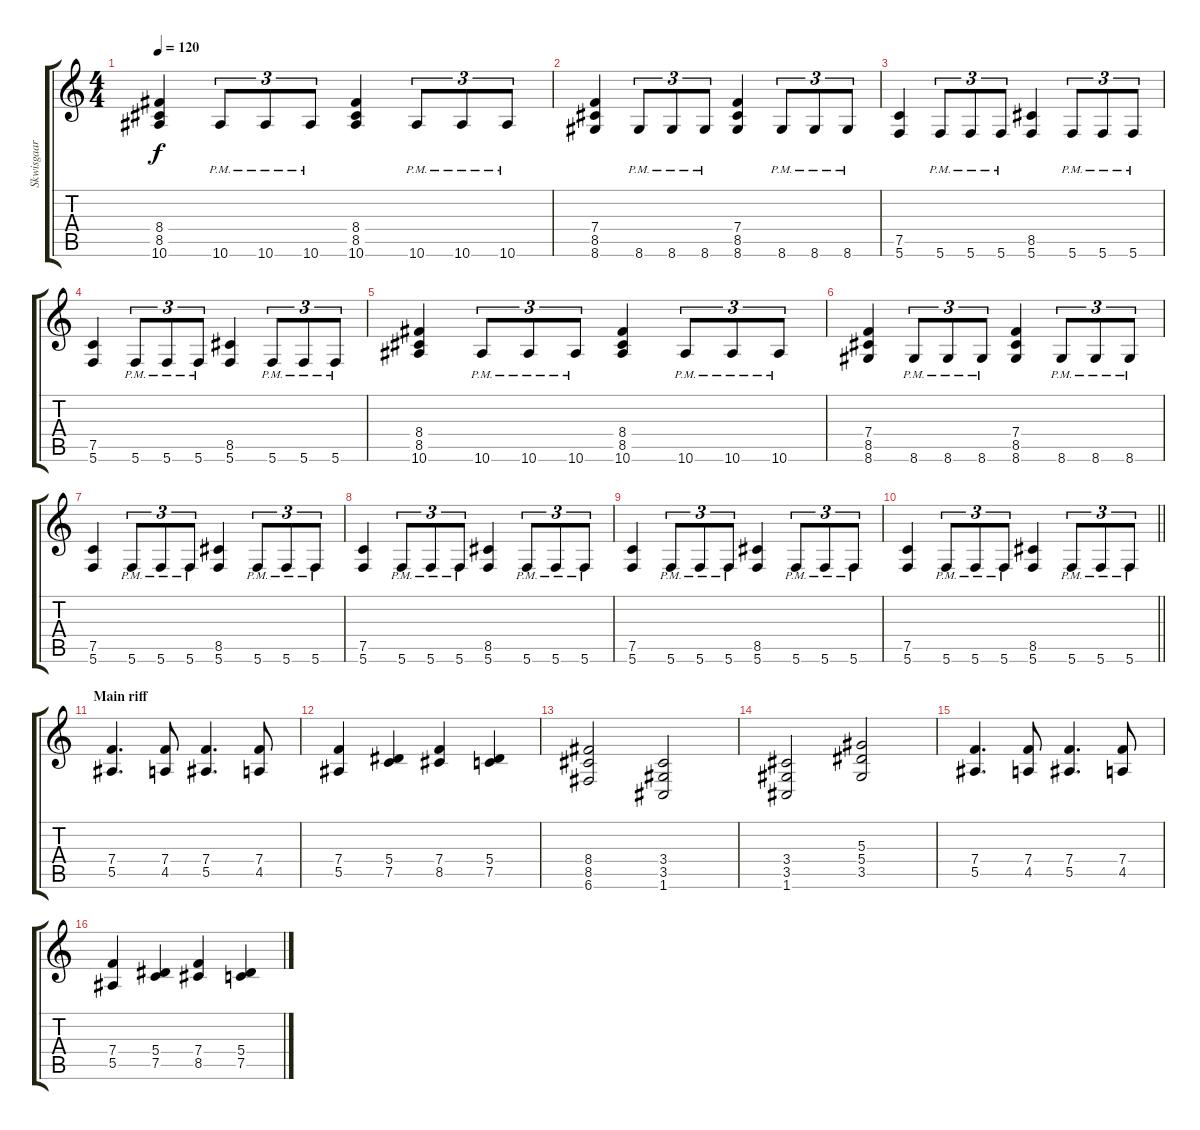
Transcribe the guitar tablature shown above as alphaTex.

\track ("Skwisgaar  Skwigelf" "Skwisgaar ") {instrument distortionguitar}
\staff {score tabs}
\tuning (C4 G3 Eb3 Bb2 F2 C2) {hide}
\ts (4 4)
\tempo 120
\clef g2
\ks c
(8.4 8.5 10.6).4{dy f} 10.6{pm}.8{tu (3 2)} 10.6{pm}.8{tu (3 2)} 10.6{pm}.8{tu (3 2)} (8.4 8.5 10.6).4 10.6{pm}.8{tu (3 2)} 10.6{pm}.8{tu (3 2)} 10.6{pm}.8{tu (3 2)} |
(7.4 8.5 8.6).4 8.6{pm}.8{tu (3 2)} 8.6{pm}.8{tu (3 2)} 8.6{pm}.8{tu (3 2)} (7.4 8.5 8.6).4 8.6{pm}.8{tu (3 2)} 8.6{pm}.8{tu (3 2)} 8.6{pm}.8{tu (3 2)} |
(7.5 5.6).4 5.6{pm}.8{tu (3 2)} 5.6{pm}.8{tu (3 2)} 5.6{pm}.8{tu (3 2)} (8.5 5.6).4 5.6{pm}.8{tu (3 2)} 5.6{pm}.8{tu (3 2)} 5.6{pm}.8{tu (3 2)} |
(7.5 5.6).4 5.6{pm}.8{tu (3 2)} 5.6{pm}.8{tu (3 2)} 5.6{pm}.8{tu (3 2)} (8.5 5.6).4 5.6{pm}.8{tu (3 2)} 5.6{pm}.8{tu (3 2)} 5.6{pm}.8{tu (3 2)} |
(8.4 8.5 10.6).4 10.6{pm}.8{tu (3 2)} 10.6{pm}.8{tu (3 2)} 10.6{pm}.8{tu (3 2)} (8.4 8.5 10.6).4 10.6{pm}.8{tu (3 2)} 10.6{pm}.8{tu (3 2)} 10.6{pm}.8{tu (3 2)} |
(7.4 8.5 8.6).4 8.6{pm}.8{tu (3 2)} 8.6{pm}.8{tu (3 2)} 8.6{pm}.8{tu (3 2)} (7.4 8.5 8.6).4 8.6{pm}.8{tu (3 2)} 8.6{pm}.8{tu (3 2)} 8.6{pm}.8{tu (3 2)} |
(7.5 5.6).4 5.6{pm}.8{tu (3 2)} 5.6{pm}.8{tu (3 2)} 5.6{pm}.8{tu (3 2)} (8.5 5.6).4 5.6{pm}.8{tu (3 2)} 5.6{pm}.8{tu (3 2)} 5.6{pm}.8{tu (3 2)} |
(7.5 5.6).4 5.6{pm}.8{tu (3 2)} 5.6{pm}.8{tu (3 2)} 5.6{pm}.8{tu (3 2)} (8.5 5.6).4 5.6{pm}.8{tu (3 2)} 5.6{pm}.8{tu (3 2)} 5.6{pm}.8{tu (3 2)} |
(7.5 5.6).4 5.6{pm}.8{tu (3 2)} 5.6{pm}.8{tu (3 2)} 5.6{pm}.8{tu (3 2)} (8.5 5.6).4 5.6{pm}.8{tu (3 2)} 5.6{pm}.8{tu (3 2)} 5.6{pm}.8{tu (3 2)} |
\barLineRight lightlight
(7.5 5.6).4 5.6{pm}.8{tu (3 2)} 5.6{pm}.8{tu (3 2)} 5.6{pm}.8{tu (3 2)} (8.5 5.6).4 5.6{pm}.8{tu (3 2)} 5.6{pm}.8{tu (3 2)} 5.6{pm}.8{tu (3 2)} |
\section ("" "Main riff")
(7.4 5.5).4{d} (7.4 4.5).8 (7.4 5.5).4{d} (7.4 4.5).8 |
(7.4 5.5).4 (5.4 7.5).4 (7.4 8.5).4 (5.4 7.5).4 |
(8.4 8.5 6.6).2 (3.4 3.5 1.6).2 |
(3.4 3.5 1.6).2 (5.3 5.4 3.5).2 |
(7.4 5.5).4{d} (7.4 4.5).8 (7.4 5.5).4{d} (7.4 4.5).8 |
(7.4 5.5).4 (5.4 7.5).4 (7.4 8.5).4 (5.4 7.5).4
